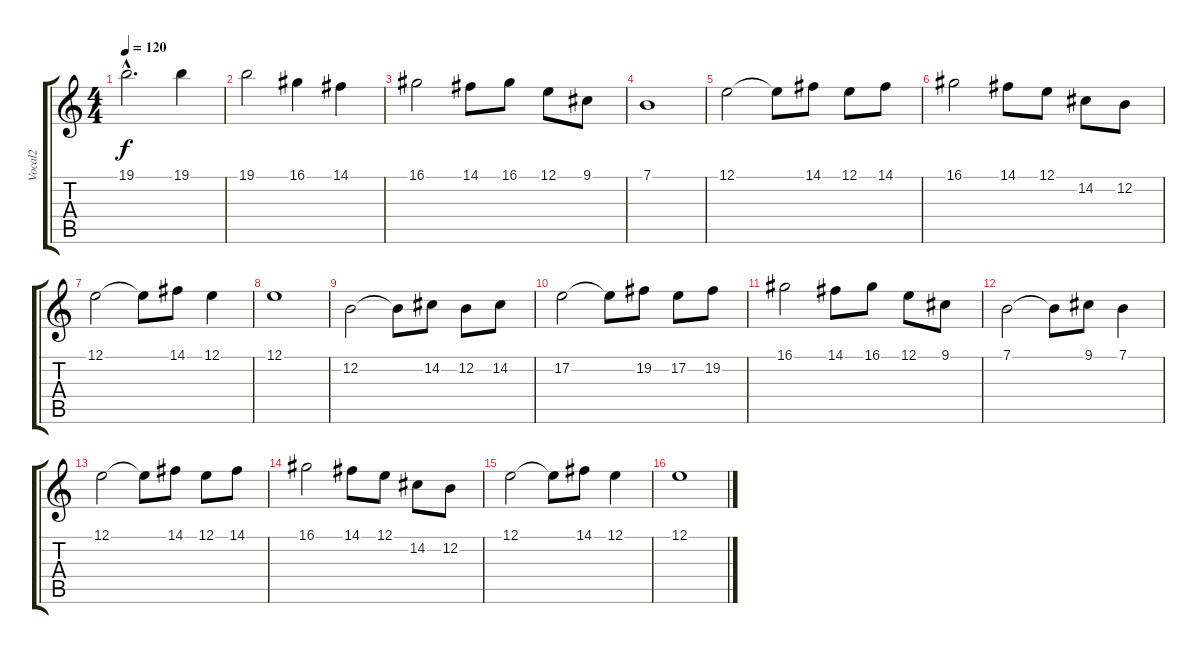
\track ("Vocal2" "Vocal2") {instrument choiraahs}
\staff {score tabs}
\tuning (E4 B3 G3 D3 A2 E2) {hide}
\ts (4 4)
\tempo 120
\clef g2
\ks c
19.1{hac}.2{d dy f} 19.1.4 |
19.1.2 16.1.4 14.1.4 |
16.1.2 14.1.8 16.1.8 12.1.8 9.1.8 |
7.1.1 |
12.1.2 12.1{t}.8 14.1.8 12.1.8 14.1.8 |
16.1.2 14.1.8 12.1.8 14.2.8 12.2.8 |
12.1.2 12.1{t}.8 14.1.8 12.1.4 |
12.1.1 |
12.2.2 12.2{t}.8 14.2.8 12.2.8 14.2.8 |
17.2.2 17.2{t}.8 19.2.8 17.2.8 19.2.8 |
16.1.2 14.1.8 16.1.8 12.1.8 9.1.8 |
7.1.2 7.1{t}.8 9.1.8 7.1.4 |
12.1.2 12.1{t}.8 14.1.8 12.1.8 14.1.8 |
16.1.2 14.1.8 12.1.8 14.2.8 12.2.8 |
12.1.2 12.1{t}.8 14.1.8 12.1.4 |
12.1.1
